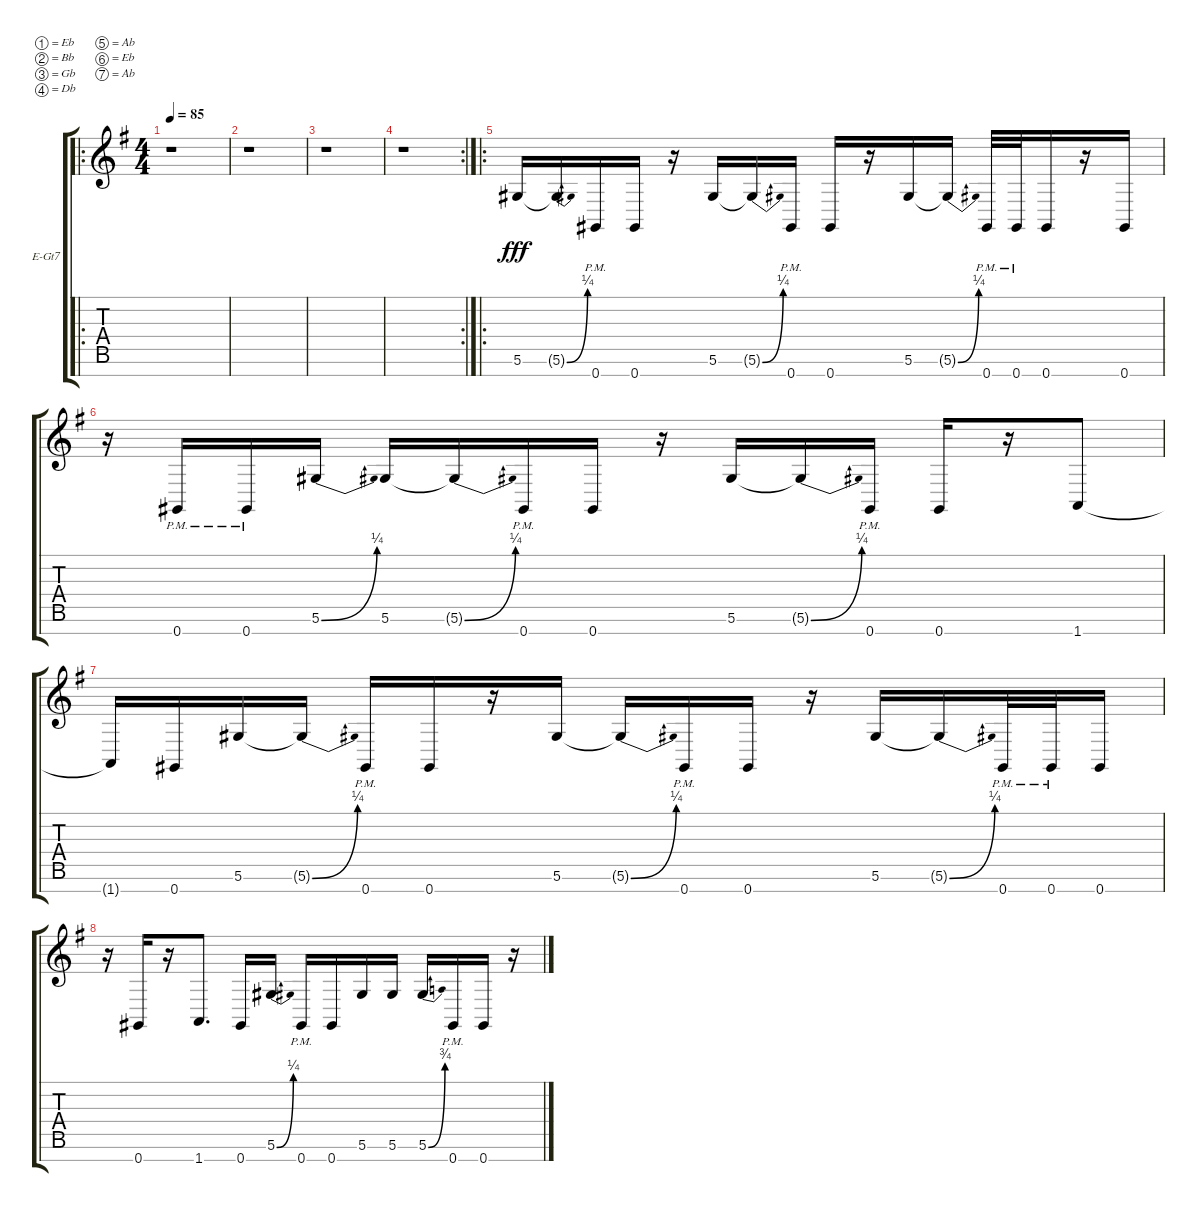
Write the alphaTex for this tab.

\bracketExtendMode groupsimilarinstruments
\firstSystemTrackNameOrientation horizontal
\otherSystemsTrackNameOrientation horizontal
\track ("Dist R" "E-Gt7") {instrument distortionguitar}
\staff {score tabs}
\tuning (Eb4 Bb3 Gb3 Db3 Ab2 Eb2 Ab1)
\ro
\ts (4 4)
\beaming (8 2 2 2 2)
\tempo 85
\clef g2
\ks g
r.1{dy fff instrument distortionguitar} |
r.1 |
r.1 |
\rc 2
r.1 |
\ro
5.6.16 5.6{be (bend 0 0 60 1) t}.16 0.7{pm}.16 0.7.16 r.16 5.6.16 5.6{be (bend 0 0 60 1) t}.16 0.7{pm}.16 0.7.16 r.16 5.6.16 5.6{be (bend 0 0 60 1) t}.16 0.7{pm}.32 0.7{pm}.32 0.7.16 r.16 0.7.16 |
r.16 0.7{pm}.16 0.7{pm}.16 5.6{be (bend 0 0 60 1)}.16 5.6.16 5.6{be (bend 0 0 60 1) t}.16 0.7{pm}.16 0.7.16 r.16 5.6.16 5.6{be (bend 0 0 60 1) t}.16 0.7{pm}.16 0.7.16 r.16 1.7.8 |
1.7{t}.16 0.7.16 5.6.16 5.6{be (bend 0 0 60 1) t}.16 0.7{pm}.16 0.7.16 r.16 5.6.16 5.6{be (bend 0 0 60 1) t}.16 0.7{pm}.16 0.7.16 r.16 5.6.16 5.6{be (bend 0 0 60 1) t}.16 0.7{pm}.32 0.7{pm}.32 0.7.16 |
r.16 0.7.16 r.16 1.7.8{d} 0.7.16 5.6{be (bend 0 0 60 1)}.16 0.7{pm}.16 0.7.16 5.6.16 5.6.16 5.6{be (bend 0 0 60 3)}.16 0.7{pm}.16 0.7.16 r.16
